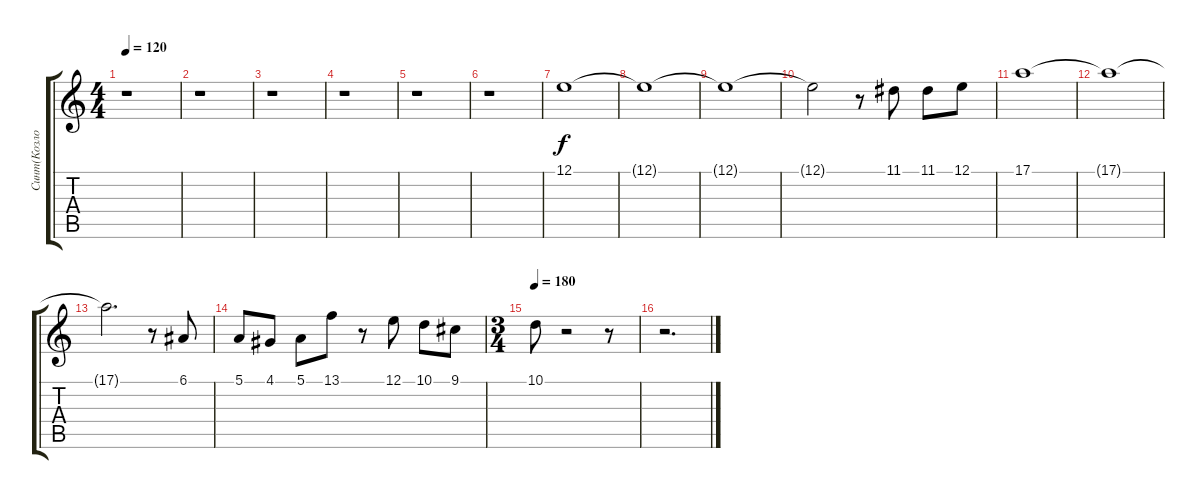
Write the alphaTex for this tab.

\track ("Синт(Козлов)" "Синт(Козло") {instrument drawbarorgan}
\staff {score tabs}
\tuning (E4 B3 G3 D3 A2 E2) {hide}
\ts (4 4)
\tempo 120
\clef g2
\ks c
r.1{dy f} |
r.1 |
r.1 |
r.1 |
r.1 |
r.1 |
12.1.1 |
12.1{t}.1 |
12.1{t}.1 |
12.1{t}.2 r.8 11.1.8 11.1.8 12.1.8 |
17.1.1 |
17.1{t}.1 |
17.1{t}.2{d} r.8 6.1.8 |
5.1.8 4.1.8 5.1.8 13.1.8 r.8 12.1.8 10.1.8 9.1.8 |
\ts (3 4)
\tempo 180
10.1.8 r.2 r.8 |
r.2{d}
